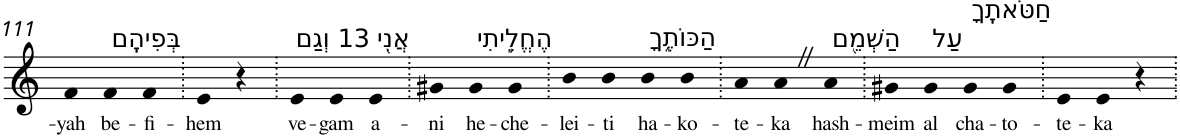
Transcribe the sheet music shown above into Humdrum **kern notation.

**kern	**text
*part1	*part1
*staff1	*staff1
*I"Piano	*
*I'Pno	*
!!LO:PB:g=z
*clefG2	*
*k[]	*
=111	=111
!	!LO:LY:b
4f	-yah
!LO:TX:a:t=בְּפִיהֶֽם	!
!	!LO:LY:b
4f	be-
!	!LO:LY:b
4f	-fi-
=112.	=112.
!	!LO:LY:b
4e	-hem
4r	.
=113.	=113.
!LO:TX:a:t=13 וְגַם	!
!	!LO:LY:b
4e	ve-
!	!LO:LY:b
4e	-gam
!LO:TX:a:t=אֲנִ֖י	!
!	!LO:LY:b
4e	a-
=114.	=114.
!	!LO:LY:b
4g#X	-ni
!LO:TX:a:t=הֶחֱלֵ֣יתִי	!
!	!LO:LY:b
4g#	he-
!	!LO:LY:b
4g#	-che-
=115.	=115.
!	!LO:LY:b
4b	-lei-
!	!LO:LY:b
4b	-ti
!LO:TX:a:t=הַכּוֹתֶ֑ךָ	!
!	!LO:LY:b
4b	ha-
!	!LO:LY:b
4b	-ko-
=116.	=116.
!	!LO:LY:b
4a	-te-
!	!LO:LY:b
4aZ	-ka
!LO:TX:a:t=הַשְׁמֵ֖ם	!
!	!LO:LY:b
4a	hash-
=117.	=117.
!	!LO:LY:b
4g#X	-meim
!LO:TX:a:t=עַל	!
!	!LO:LY:b
4g#	al
!LO:TX:a:t=חַטֹּאתֶֽךָ	!
!	!LO:LY:b
4g#	cha-
!	!LO:LY:b
4g#	-to-
=118.	=118.
!	!LO:LY:b
4e	-te-
!	!LO:LY:b
4e	-ka
4r	.
=.	=.
*-	*-
